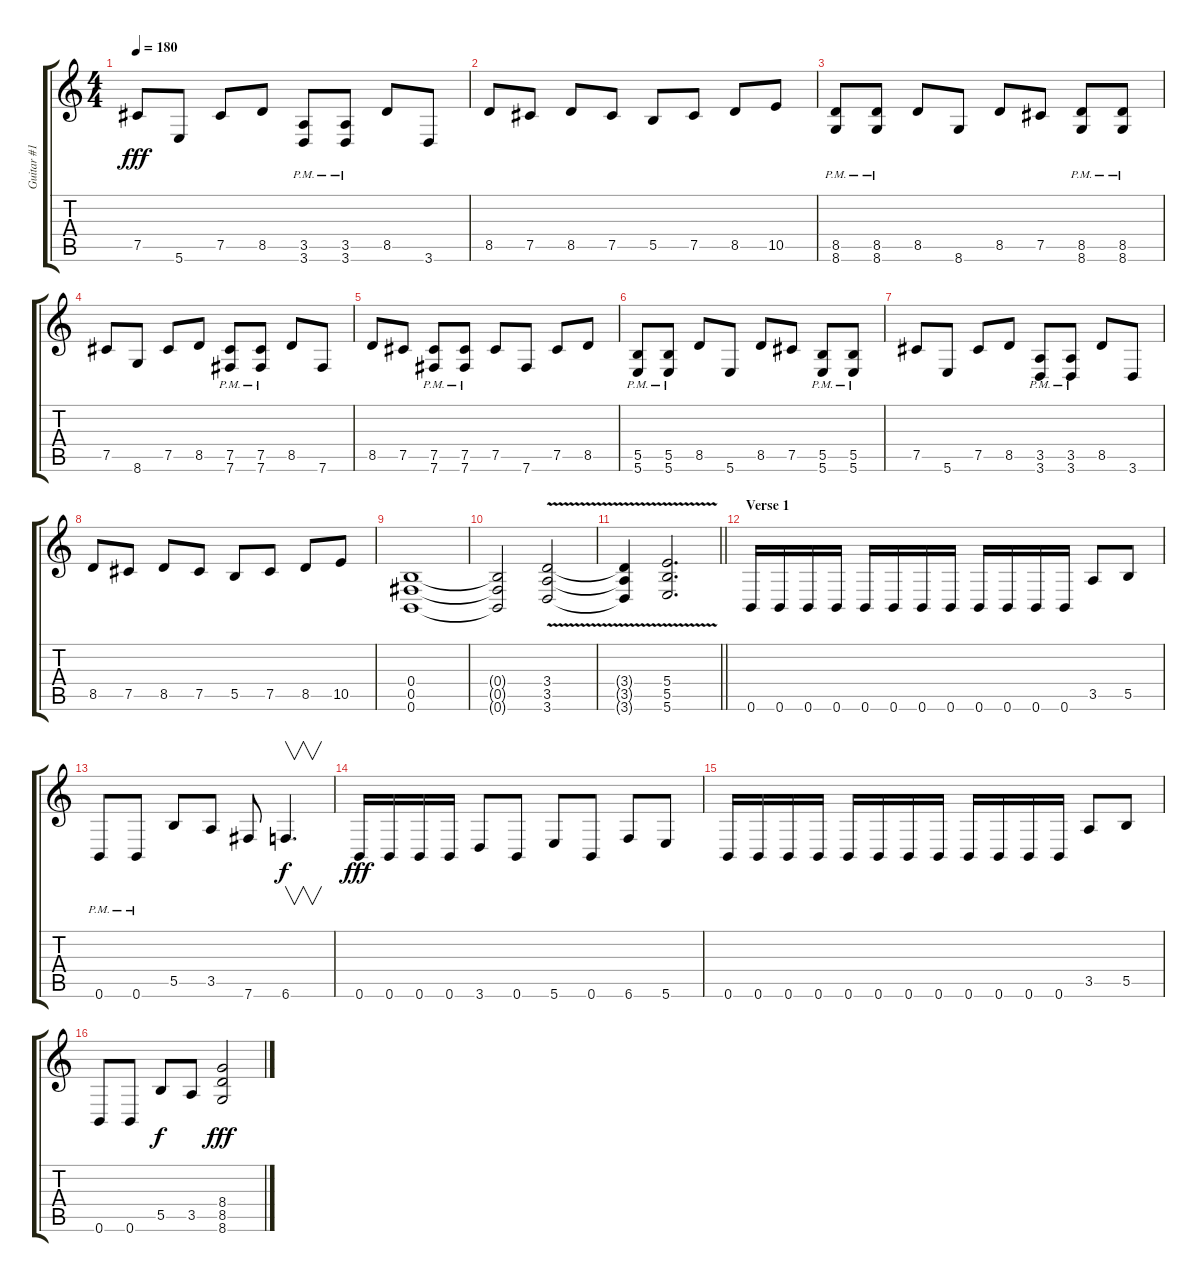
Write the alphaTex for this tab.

\track ("Guitar #1" "Guitar #1") {instrument distortionguitar}
\staff {score tabs}
\tuning (Db4 Ab3 E3 B2 Gb2 B1) {hide}
\ts (4 4)
\tempo 180
\clef g2
\ks c
7.5.8{dy fff} 5.6.8 7.5.8 8.5.8 (3.5{pm} 3.6{pm}).8 (3.5{pm} 3.6{pm}).8 8.5.8 3.6.8 |
8.5.8 7.5.8 8.5.8 7.5.8 5.5.8 7.5.8 8.5.8 10.5.8 |
(8.5{pm} 8.6{pm}).8 (8.5{pm} 8.6{pm}).8 8.5.8 8.6.8 8.5.8 7.5.8 (8.5{pm} 8.6{pm}).8 (8.5{pm} 8.6{pm}).8 |
7.5.8 8.6.8 7.5.8 8.5.8 (7.5{pm} 7.6{pm}).8 (7.5{pm} 7.6{pm}).8 8.5.8 7.6.8 |
8.5.8 7.5.8 (7.5{pm} 7.6{pm}).8 (7.5{pm} 7.6{pm}).8 7.5.8 7.6.8 7.5.8 8.5.8 |
(5.5{pm} 5.6{pm}).8 (5.5{pm} 5.6{pm}).8 8.5.8 5.6.8 8.5.8 7.5.8 (5.5{pm} 5.6{pm}).8 (5.5{pm} 5.6{pm}).8 |
7.5.8 5.6.8 7.5.8 8.5.8 (3.5{pm} 3.6{pm}).8 (3.5{pm} 3.6{pm}).8 8.5.8 3.6.8 |
8.5.8 7.5.8 8.5.8 7.5.8 5.5.8 7.5.8 8.5.8 10.5.8 |
(0.4 0.5 0.6).1 |
(0.4{t} 0.5{t} 0.6{t}).2 (3.4 3.5{v} 3.6).2 |
\barLineRight lightlight
(3.4{t} 3.5{t} 3.6{t}).4 (5.4 5.5{v} 5.6).2{d} |
\section ("" "Verse 1")
0.6.16 0.6.16 0.6.16 0.6.16 0.6.16 0.6.16 0.6.16 0.6.16 0.6.16 0.6.16 0.6.16 0.6.16 3.5.8 5.5.8 |
0.6{pm}.8 0.6{pm}.8 5.5.8 3.5.8 7.6.8 6.6.4{v d dy f} |
0.6.16{dy fff} 0.6.16 0.6.16 0.6.16 3.6.8 0.6.8 5.6.8 0.6.8 6.6.8 5.6.8 |
0.6.16 0.6.16 0.6.16 0.6.16 0.6.16 0.6.16 0.6.16 0.6.16 0.6.16 0.6.16 0.6.16 0.6.16 3.5.8 5.5.8 |
0.6.8 0.6.8 5.5.8{dy f} 3.5.8 (8.4 8.5 8.6).2{dy fff}
